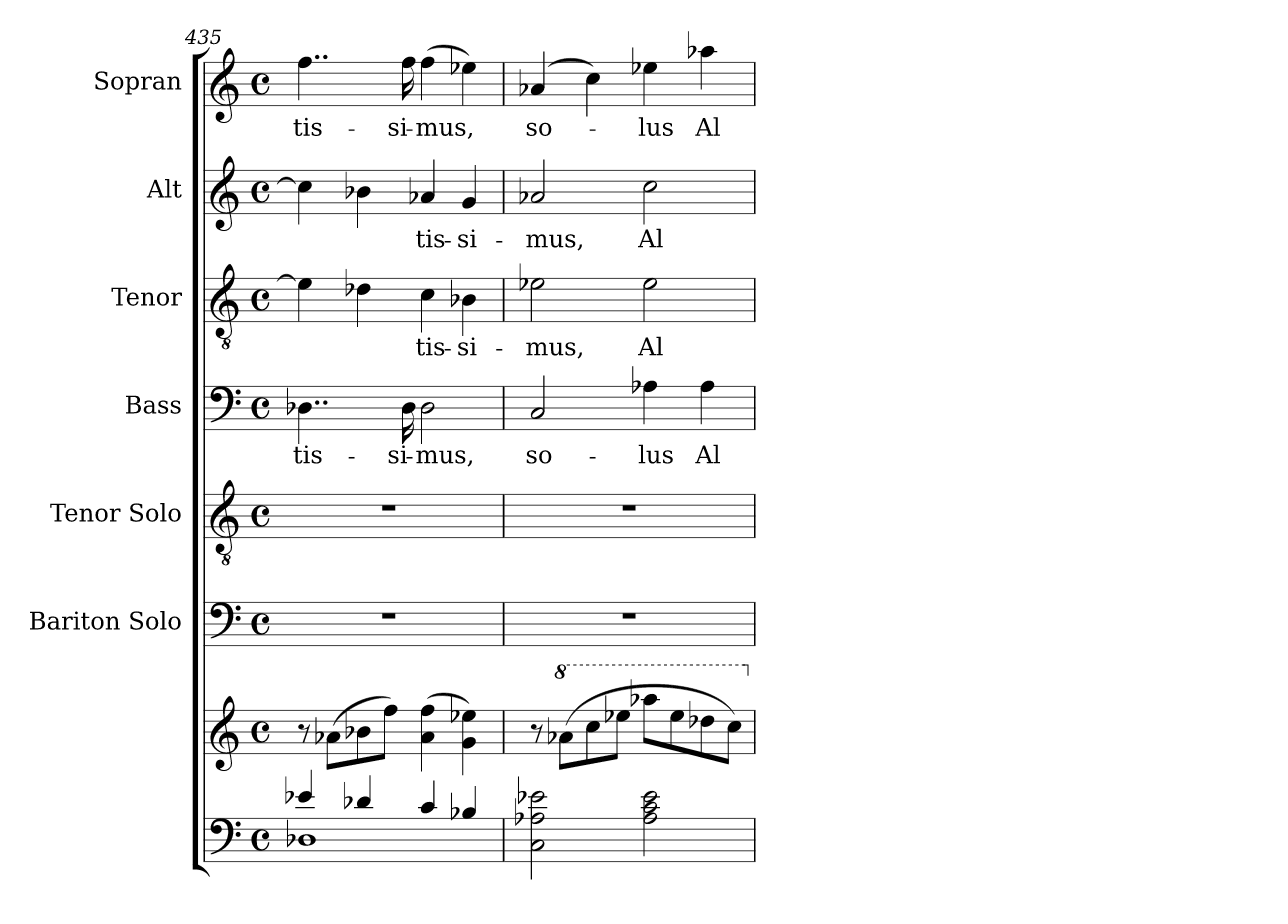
**kern	**kern	**kern	**kern	**kern	**text	**kern	**text	**kern	**text	**kern	**text
*part7	*part7	*part6	*part5	*part4	*part4	*part3	*part3	*part2	*part2	*part1	*part1
*staff8	*staff7	*staff6	*staff5	*staff4	*staff4	*staff3	*staff3	*staff2	*staff2	*staff1	*staff1
*	*	*I"Bariton Solo	*I"Tenor Solo	*I"Bass	*	*I"Tenor	*	*I"Alt	*	*I"Sopran	*
*	*	*	*	*I'B.	*	*I'T.	*	*I'A.	*	*I'S.	*
*clefF4	*clefG2	*clefF4	*clefGv2	*clefF4	*	*clefGv2	*	*clefG2	*	*clefG2	*
*k[]	*k[]	*k[]	*k[]	*k[]	*	*k[]	*	*k[]	*	*k[]	*
*C:	*C:	*C:	*C:	*C:	*	*C:	*	*C:	*	*C:	*
*M4/4	*M4/4	*M4/4	*M4/4	*M4/4	*	*M4/4	*	*M4/4	*	*M4/4	*
*met(c)	*met(c)	*met(c)	*met(c)	*met(c)	*	*met(c)	*	*met(c)	*	*met(c)	*
=435	=435	=435	=435	=435	=435	=435	=435	=435	=435	=435	=435
*^	*	*	*	*	*	*	*	*	*	*	*
!	!	!	!	!	!	!LO:LY:b	!	!	!	!	!	!LO:LY:b
4e-X/	1D-X	8r	1r	1r	4..D-X\	-tis-	4e-\]	.	4cc\]	.	4..ff\	-tis-
.	.	(>8a-X\L	.	.	.	.	.	.	.	.	.	.
4d-X/	.	8b-X\	.	.	.	.	4d-X\	.	4b-X\	.	.	.
.	.	8ff\J)	.	.	.	.	.	.	.	.	.	.
!	!	!	!	!	!	!LO:LY:b	!	!	!	!	!	!LO:LY:b
.	.	.	.	.	16D-\	-si-	.	.	.	.	16ff\	-si-
!	!	!	!	!	!	!LO:LY:b	!	!LO:LY:b	!	!LO:LY:b	!	!LO:LY:b
4c/	.	(>4a-\ 4ff\	.	.	2D-\	-mus,	4c\	-tis-	4a-X/	-tis-	(>4ff\	-mus,
!	!	!	!	!	!	!	!	!LO:LY:b	!	!LO:LY:b	!	!
4B-X/	.	4g\ 4ee-X\)	.	.	.	.	4B-X\	-si-	4g/	-si-	4ee-X\)	.
*v	*v	*	*	*	*	*	*	*	*	*	*	*
!!LO:LB:g=z
=436	=436	=436	=436	=436	=436	=436	=436	=436	=436	=436	=436
!	!	!	!	!	!LO:LY:b	!	!LO:LY:b	!	!LO:LY:b	!	!LO:LY:b
2C\ 2A-X\ 2e-X\	8r	1r	1r	2C/	so-	2e-X\	-mus,	2a-X/	-mus,	(4a-X/	so-
*	*8va	*	*	*	*	*	*	*	*	*	*
.	(>8aa-X\L	.	.	.	.	.	.	.	.	.	.
.	8ccc\	.	.	.	.	.	.	.	.	4cc\)	.
.	8eee-X\J	.	.	.	.	.	.	.	.	.	.
!	!	!	!	!	!LO:LY:b	!	!LO:LY:b	!	!LO:LY:b	!	!LO:LY:b
2A-\ 2c\ 2e-\	8aaa-X\L	.	.	4A-X\	-lus	2e-\	Al-	2cc\	Al-	4ee-X\	-lus
.	8eee-\	.	.	.	.	.	.	.	.	.	.
!	!	!	!	!	!LO:LY:b	!	!	!	!	!	!LO:LY:b
.	8ddd-X\	.	.	4A-\	Al-	.	.	.	.	4aa-X\	Al-
.	8ccc\J)	.	.	.	.	.	.	.	.	.	.
*	*X8va	*	*	*	*	*	*	*	*	*	*
=	=	=	=	=	=	=	=	=	=	=	=
*-	*-	*-	*-	*-	*-	*-	*-	*-	*-	*-	*-
